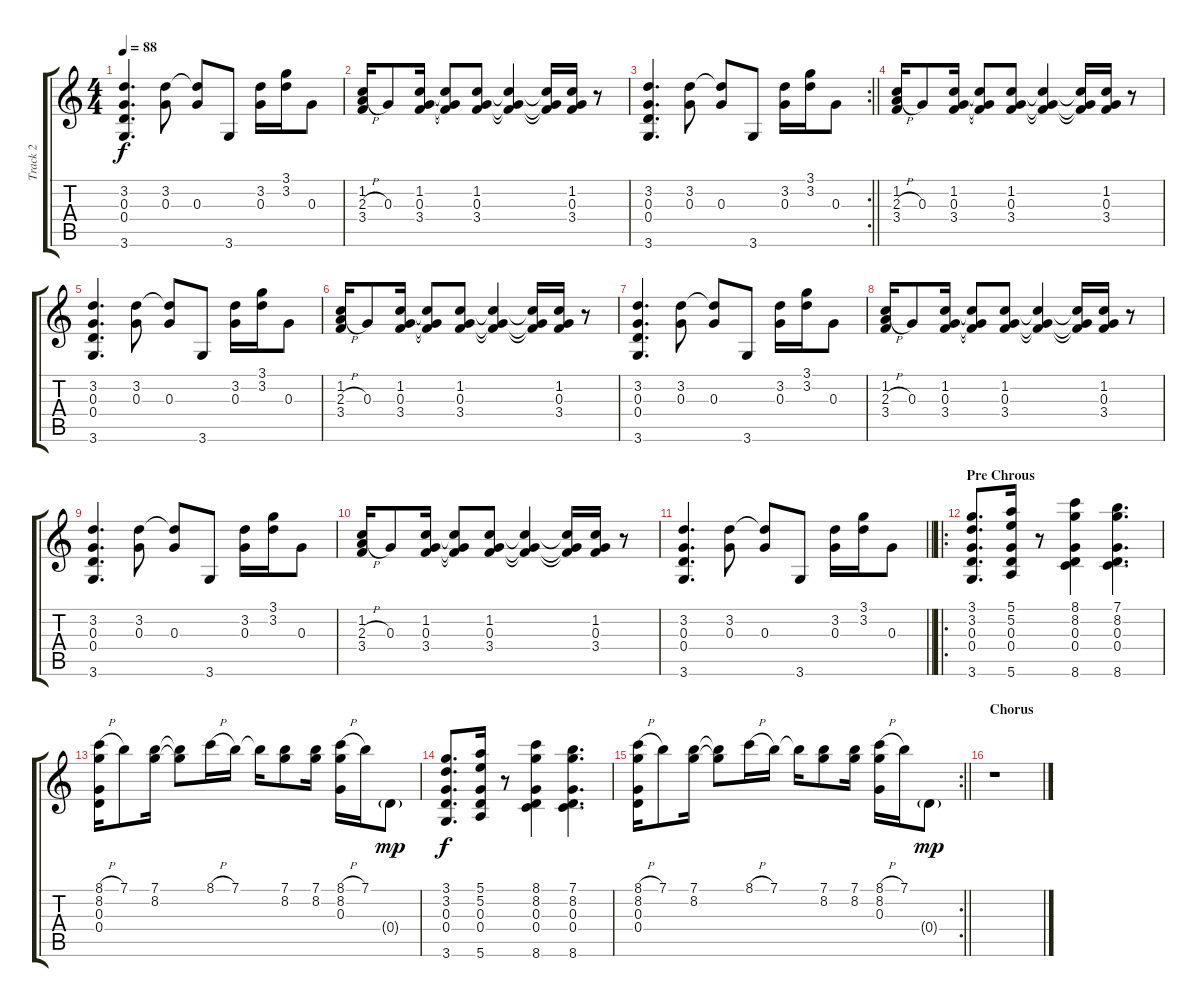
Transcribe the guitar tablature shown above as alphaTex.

\track ("Track 2" "Track 2") {instrument electricguitarclean}
\staff {score tabs}
\tuning (E4 B3 G3 D3 A2 E2) {hide}
\ts (4 4)
\tempo 88
\clef g2
\ks c
(3.2 0.3 0.4 3.6).4{d dy f} (3.2 0.3).8 (3.2{t} 0.3).8 3.6.8 (3.2 0.3).16 (3.1 3.2).16 0.3.8 |
(1.2 2.3{h} 3.4).16 0.3.8 (1.2 0.3 3.4).16 (1.2{t} 0.3{t} 3.4{t}).8 (1.2 0.3 3.4).8 (1.2{t} 0.3{t} 3.4{t}).4 (1.2{t} 0.3{t} 3.4{t}).16 (1.2 0.3 3.4).16 r.8 |
\rc 2
\barLineRight lightlight
(3.2 0.3 0.4 3.6).4{d} (3.2 0.3).8 (3.2{t} 0.3).8 3.6.8 (3.2 0.3).16 (3.1 3.2).16 0.3.8 |
(1.2 2.3{h} 3.4).16 0.3.8 (1.2 0.3 3.4).16 (1.2{t} 0.3{t} 3.4{t}).8 (1.2 0.3 3.4).8 (1.2{t} 0.3{t} 3.4{t}).4 (1.2{t} 0.3{t} 3.4{t}).16 (1.2 0.3 3.4).16 r.8 |
(3.2 0.3 0.4 3.6).4{d} (3.2 0.3).8 (3.2{t} 0.3).8 3.6.8 (3.2 0.3).16 (3.1 3.2).16 0.3.8 |
(1.2 2.3{h} 3.4).16 0.3.8 (1.2 0.3 3.4).16 (1.2{t} 0.3{t} 3.4{t}).8 (1.2 0.3 3.4).8 (1.2{t} 0.3{t} 3.4{t}).4 (1.2{t} 0.3{t} 3.4{t}).16 (1.2 0.3 3.4).16 r.8 |
(3.2 0.3 0.4 3.6).4{d} (3.2 0.3).8 (3.2{t} 0.3).8 3.6.8 (3.2 0.3).16 (3.1 3.2).16 0.3.8 |
(1.2 2.3{h} 3.4).16 0.3.8 (1.2 0.3 3.4).16 (1.2{t} 0.3{t} 3.4{t}).8 (1.2 0.3 3.4).8 (1.2{t} 0.3{t} 3.4{t}).4 (1.2{t} 0.3{t} 3.4{t}).16 (1.2 0.3 3.4).16 r.8 |
(3.2 0.3 0.4 3.6).4{d} (3.2 0.3).8 (3.2{t} 0.3).8 3.6.8 (3.2 0.3).16 (3.1 3.2).16 0.3.8 |
(1.2 2.3{h} 3.4).16 0.3.8 (1.2 0.3 3.4).16 (1.2{t} 0.3{t} 3.4{t}).8 (1.2 0.3 3.4).8 (1.2{t} 0.3{t} 3.4{t}).4 (1.2{t} 0.3{t} 3.4{t}).16 (1.2 0.3 3.4).16 r.8 |
\barLineRight lightlight
(3.2 0.3 0.4 3.6).4{d} (3.2 0.3).8 (3.2{t} 0.3).8 3.6.8 (3.2 0.3).16 (3.1 3.2).16 0.3.8 |
\ro
\section ("" "Pre Chrous")
(3.1 3.2 0.3 0.4 3.6).8{d} (5.1 5.2 0.3 0.4 5.6).16 r.8 (8.1 8.2 0.3 0.4 8.6).4 (7.1 8.2 0.3 0.4 8.6).4{d} |
(8.1{h} 8.2 0.3 0.4).16 7.1.8 (7.1 8.2).16 (7.1{t} 8.2{t}).8 8.1{h}.16 7.1.16 7.1{t}.16 (7.1 8.2).8 (7.1 8.2).16 (8.1{h} 8.2 0.3).16 7.1.16 0.4{g}.8{dy mp} |
(3.1 3.2 0.3 0.4 3.6).8{d dy f} (5.1 5.2 0.3 0.4 5.6).16 r.8 (8.1 8.2 0.3 0.4 8.6).4 (7.1 8.2 0.3 0.4 8.6).4{d} |
\rc 2
\barLineRight lightlight
(8.1{h} 8.2 0.3 0.4).16 7.1.8 (7.1 8.2).16 (7.1{t} 8.2{t}).8 8.1{h}.16 7.1.16 7.1{t}.16 (7.1 8.2).8 (7.1 8.2).16 (8.1{h} 8.2 0.3).16 7.1.16 0.4{g}.8{dy mp} |
\section ("" "Chorus")
r.1
